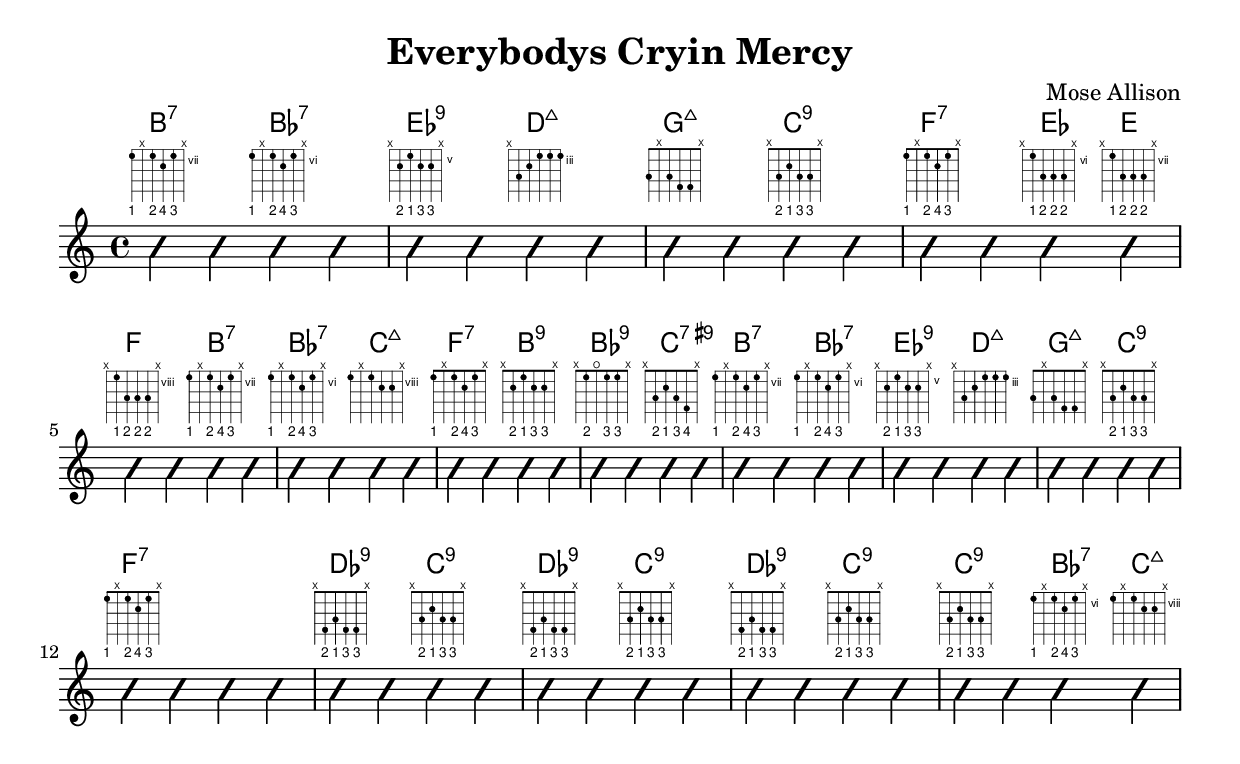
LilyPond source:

% 
% 
%
\version "2.19.15"
\include "english.ly"
\header {
  title = "Everybodys Cryin Mercy"
  subtitle = ""
  arranger = ""
  composer = "Mose Allison"
}

\include "predefined-guitar-fretboards.ly"
\layout { indent = 0.0\cm }

% Make a blank new fretboard table
#(define custom-fretboard-table-one (make-fretboard-table))

% Make a new fretboard table as a copy of default-fret-table
#(define custom-fretboard-table-two (make-fretboard-table default-fret-table))

% Add a chord to custom-fretboard-table-one
\storePredefinedDiagram #custom-fretboard-table-one
                        \chordmode{b:9}
                        #guitar-tuning
                        "x;2-2;1-1;2-3;2-3;x;"    
\storePredefinedDiagram #custom-fretboard-table-one
                        \chordmode{b:7}
                        #guitar-tuning
                        "7-1;x;7-2;8-4;7-3;x;"
\storePredefinedDiagram #custom-fretboard-table-one
                        \chordmode{bf:7}
                        #guitar-tuning
                        "6-1;x;6-2;7-4;6-3;x;"                       
\storePredefinedDiagram #custom-fretboard-table-one
                        \chordmode{ef:9}
                        #guitar-tuning
                        "x;6-2;5-1;6-3;6-3;x;"    
\storePredefinedDiagram #custom-fretboard-table-one
                        \chordmode{bf:9}
                        #guitar-tuning
                        "x;1-2;;1-3;1-3;x;"                       

\storePredefinedDiagram #custom-fretboard-table-one
                        \chordmode{d:7+}
                        #guitar-tuning
                        "x;5;4;3;3;3;"  
                        
\storePredefinedDiagram #custom-fretboard-table-one
                        \chordmode{df:9}
                        #guitar-tuning
                        "x;4-2;3-1;4-3;4-3;x;"   
                        
\storePredefinedDiagram #custom-fretboard-table-one
                        \chordmode{g:7+}
                        #guitar-tuning
                        "3;x;3;4;4;x;"

\storePredefinedDiagram #custom-fretboard-table-one
                        \chordmode{c:7+}
                        #guitar-tuning
                        "8;x;8;9;9;x;"                        
\storePredefinedDiagram #custom-fretboard-table-one
                        \chordmode{c:9}
                        #guitar-tuning
                        "x;3-2;2-1;3-3;3-3;x;"                       
\storePredefinedDiagram #custom-fretboard-table-one
                        \chordmode{f:7}
                        #guitar-tuning
                            "1-1;x;1-2;2-4;1-3;x;"              
\storePredefinedDiagram #custom-fretboard-table-one
                        \chordmode{ef}
                        #guitar-tuning
                            "x;6-1;8-2;8-2;8-2;x;"             
\storePredefinedDiagram #custom-fretboard-table-one
                        \chordmode{e}
                        #guitar-tuning
                            "x;7-1;9-2;9-2;9-2;x;"             
\storePredefinedDiagram #custom-fretboard-table-one
                        \chordmode{f}
                        #guitar-tuning
                            "x;8-1;10-2;10-2;10-2;x;"             

\storePredefinedDiagram #custom-fretboard-table-one
                        \chordmode{c:7.9+}
                        #guitar-tuning
                            "x;3-2;2-1;3-3;4-4;x;"
                            
\layout { \override Voice.StringNumber #'stencil = ##f }

music =\chordmode {
    b2:7 bf:7 |
    ef:9 d:7+ |
    g:7+ c:9 |
    f:7 ef4 e  |
    \break
    f2 b:7 | bf:7 c:7+ |
    f:7 b:9 | bf:9  c:7.9+ |
    b2:7 bf:7 |
    ef:9 d:7+ |
    g:7+ c:9 |
    \break
    f1:7 |
    df2:9 c:9 |
    df:9 c:9 |
    df:9 c:9 |
    c:9 bf4:7 c:7+ |
}

<<
\new ChordNames {
  \time 4/4
  \key f \major
  \chordmode {
    \music
  }
}

\new FretBoards {
  \time 4/4
  \key f \major
  \chordmode {
     \set predefinedDiagramTable = #custom-fretboard-table-one
     \music
  }
}

  \new Voice \with {
    \consists "Pitch_squash_engraver"
  } {
    \relative c'' {
      \improvisationOn
     b4 b bf bf |
     ef ef d d |
     g g c c  |
     f f ef  e|
     \break
     f f b b |
     bf bf c c |
     f f b b | bf bf c c |
     b4 b bf bf |
     ef ef d d |
     g g c c  |
     \break
     f f f f |   
     d d c c |
     d d c c |
     d d c c |
     c c b c |
    }
  }
>>


